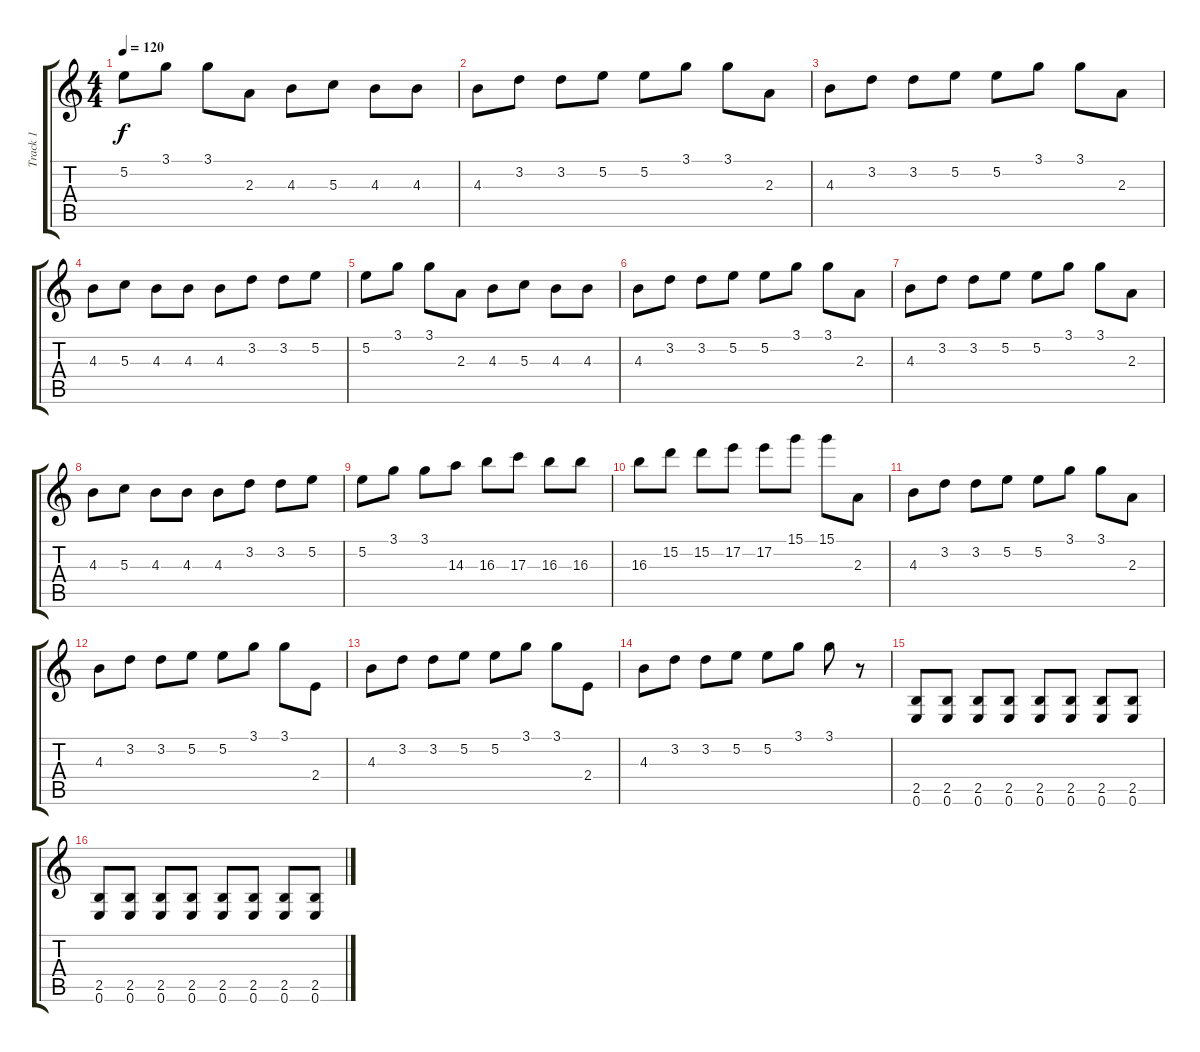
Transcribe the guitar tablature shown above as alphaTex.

\track ("Track 1" "Track 1") {instrument electricguitarclean}
\staff {score tabs}
\tuning (E4 B3 G3 D3 A2 E2) {hide}
\ts (4 4)
\tempo 120
\clef g2
\ks c
5.2.8{dy f} 3.1.8 3.1.8 2.3.8 4.3.8 5.3.8 4.3.8 4.3.8 |
4.3.8 3.2.8 3.2.8 5.2.8 5.2.8 3.1.8 3.1.8 2.3.8 |
4.3.8 3.2.8 3.2.8 5.2.8 5.2.8 3.1.8 3.1.8 2.3.8 |
4.3.8 5.3.8 4.3.8 4.3.8 4.3.8 3.2.8 3.2.8 5.2.8 |
5.2.8 3.1.8 3.1.8 2.3.8 4.3.8 5.3.8 4.3.8 4.3.8 |
4.3.8 3.2.8 3.2.8 5.2.8 5.2.8 3.1.8 3.1.8 2.3.8 |
4.3.8 3.2.8 3.2.8 5.2.8 5.2.8 3.1.8 3.1.8 2.3.8 |
4.3.8 5.3.8 4.3.8 4.3.8 4.3.8 3.2.8 3.2.8 5.2.8 |
5.2.8 3.1.8 3.1.8 14.3.8 16.3.8 17.3.8 16.3.8 16.3.8 |
16.3.8 15.2.8 15.2.8 17.2.8 17.2.8 15.1.8 15.1.8 2.3.8 |
4.3.8 3.2.8 3.2.8 5.2.8 5.2.8 3.1.8 3.1.8 2.3.8 |
4.3.8 3.2.8 3.2.8 5.2.8 5.2.8 3.1.8 3.1.8 2.4.8 |
4.3.8 3.2.8 3.2.8 5.2.8 5.2.8 3.1.8 3.1.8 2.4.8 |
4.3.8 3.2.8 3.2.8 5.2.8 5.2.8 3.1.8 3.1.8 r.8 |
(2.5 0.6).8 (2.5 0.6).8 (2.5 0.6).8 (2.5 0.6).8 (2.5 0.6).8 (2.5 0.6).8 (2.5 0.6).8 (2.5 0.6).8 |
(2.5 0.6).8 (2.5 0.6).8 (2.5 0.6).8 (2.5 0.6).8 (2.5 0.6).8 (2.5 0.6).8 (2.5 0.6).8 (2.5 0.6).8
